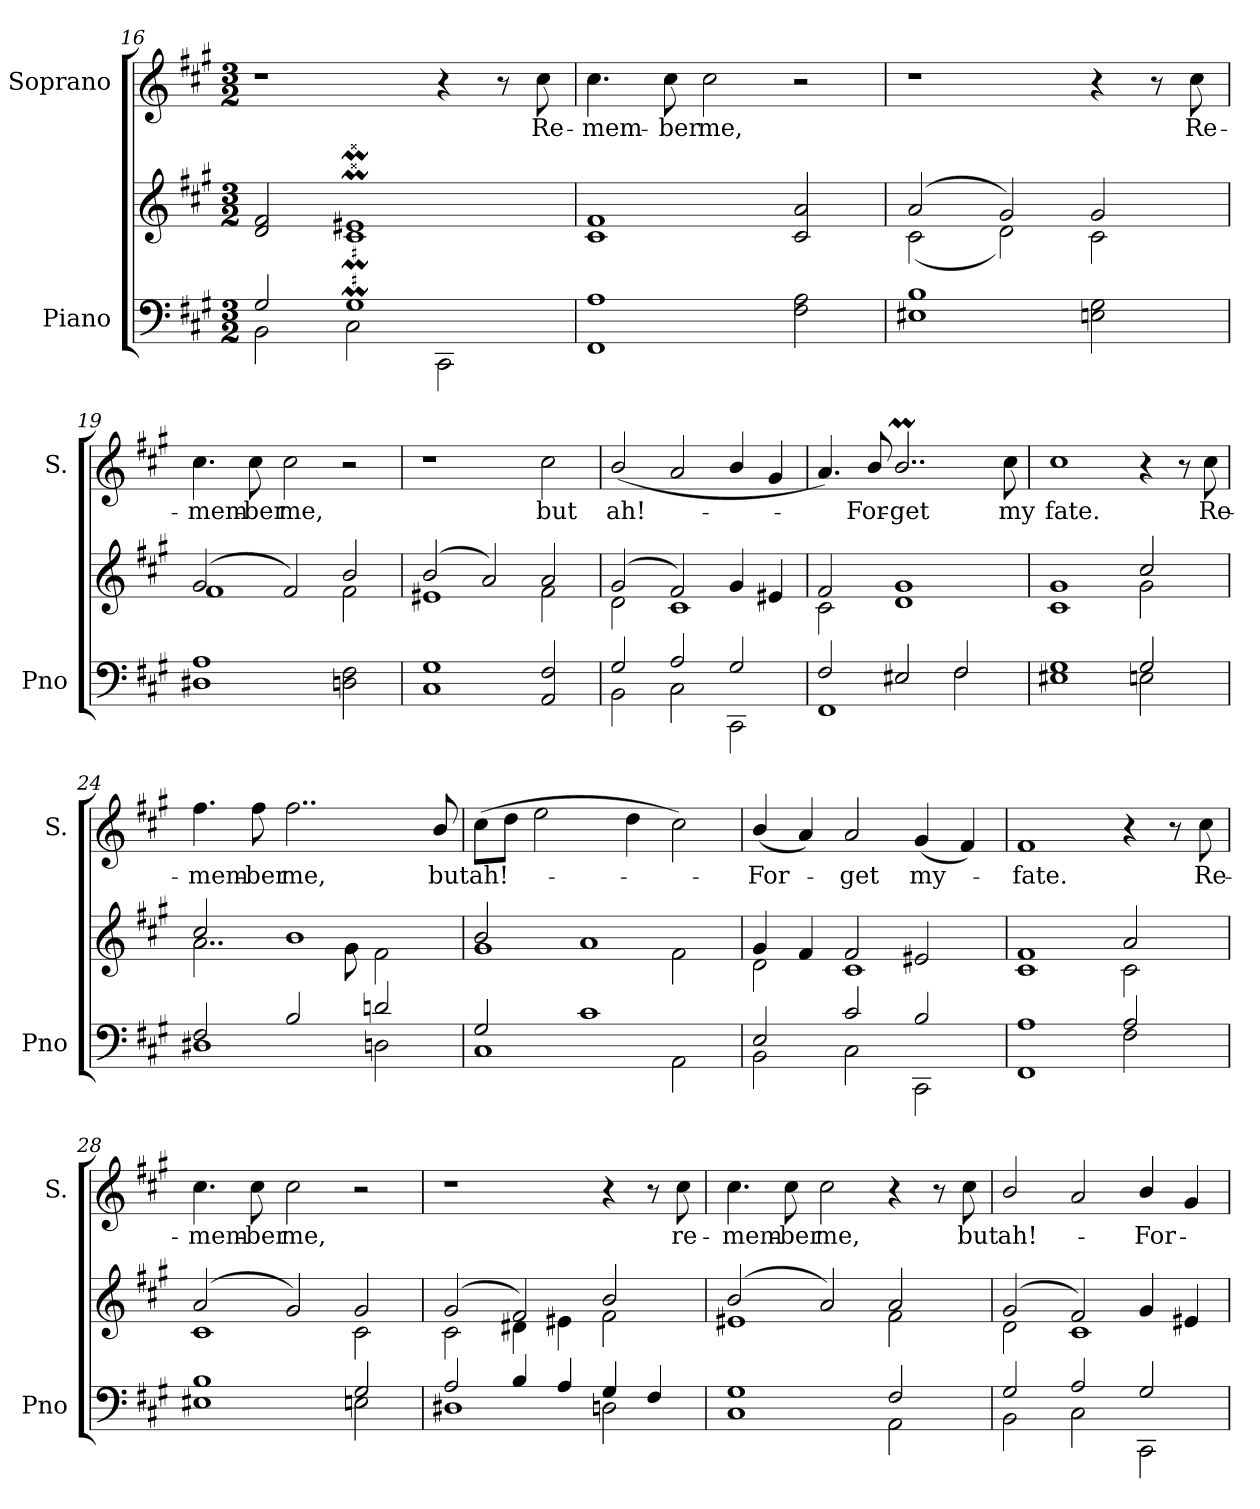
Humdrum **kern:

**kern	**kern	**kern	**text
*part2	*part2	*part1	*part1
*staff3	*staff2	*staff1	*staff1
*I"Piano	*	*I"Soprano	*
*I'Pno	*	*I'S.	*
*clefF4	*clefG2	*clefG2	*
*k[f#c#g#]	*k[f#c#g#]	*k[f#c#g#]	*
*A:	*A:	*A:	*
*M3/2	*M3/2	*M3/2	*
=16	=16	=16	=16
*^	*	*	*
2G#/	2BB\	2d/ 2f#/	1r	.
1G#	2C#\	1c#M 1e#XM	.	.
.	2CC#\	.	4r	.
.	.	.	8r	.
!	!	!	!	!LO:LY:b
.	.	.	8cc#\	Re-
*v	*v	*	*	*
=17	=17	=17	=17
!	!	!	!LO:LY:b
1FF# 1A	1c# 1f#	4.cc#\	-mem-
!	!	!	!LO:LY:b
.	.	8cc#\	-ber
!	!	!	!LO:LY:b
.	.	2cc#\	me,
2F#\ 2A\	2c#/ 2a/	2r	.
=18	=18	=18	=18
*	*^	*	*
1E#X 1B	(>2a/	(<2c#\	1r	.
.	2g#/)	2d\)	.	.
2En\ 2G#\	2g#/	2c#\	4r	.
.	.	.	8r	.
!	!	!	!	!LO:LY:b
.	.	.	8cc#\	Re-
=19	=19	=19	=19	=19
!	!	!	!	!LO:LY:b
1D#X 1A	(>2g#/	1f#	4.cc#\	-mem-
!	!	!	!	!LO:LY:b
.	.	.	8cc#\	-ber
!	!	!	!	!LO:LY:b
.	2f#/)	.	2cc#\	me,
2Dn\ 2F#\	2b/	2f#\	2r	.
=20	=20	=20	=20	=20
1C# 1G#	(>2b/	1e#X	1r	.
.	2a/)	.	.	.
!	!	!	!	!LO:LY:b
2AA/ 2F#/	2a/	2f#\	2cc#\	but
!!LO:LB:g=z
=21	=21	=21	=21	=21
*^	*	*	*	*
!	!	!	!	!	!LO:LY:b
2G#/	2BB\	(>2g#/	2d\	(<2b/	ah!-
2A/	2C#\	2f#/)	1c#	2a/	.
2G#/	2CC#\	4g#/	.	4b/	.
.	.	4e#X/	.	4g#/	.
=22	=22	=22	=22	=22	=22
2F#/	1FF#	2f#/	2c#\	4.a/)	.
!	!	!	!	!	!LO:LY:b
.	.	.	.	8b/	-For-
!	!	!	!	!	!LO:LY:b
2E#X/	.	1g#	1d	2..bM/	-get
2F#/	2F#\	.	.	.	.
!	!	!	!	!	!LO:LY:b
.	.	.	.	8cc#\	my
=23	=23	=23	=23	=23	=23
!	!	!	!	!	!LO:LY:b
1G#	1E#X	1g#	1c#	1cc#	fate.
2G#/	2En\	2cc#/	2g#\	4r	.
.	.	.	.	8r	.
!	!	!	!	!	!LO:LY:b
.	.	.	.	8cc#\	Re-
=24	=24	=24	=24	=24	=24
!	!	!	!	!	!LO:LY:b
2F#/	1D#X	2cc#/	2..a\	4.ff#\	-mem-
!	!	!	!	!	!LO:LY:b
.	.	.	.	8ff#\	-ber
!	!	!	!	!	!LO:LY:b
2B/	.	1b	.	2..ff#\	me,
.	.	.	8g#\	.	.
2dn/	2Dn\	.	2f#\	.	.
!	!	!	!	!	!LO:LY:b
.	.	.	.	8b/	but
=25	=25	=25	=25	=25	=25
!	!	!	!	!	!LO:LY:b
2G#/	1C#	2b/	1g#	(>8cc#\L	ah!-
.	.	.	.	8dd\J	.
.	.	.	.	2ee\	.
1c#	.	1a	.	.	.
.	.	.	.	4dd\	.
.	2AA\	.	2f#\	2cc#\)	.
=26	=26	=26	=26	=26	=26
!	!	!	!	!	!LO:LY:b
2E/	2BB\	4g#/	2d\	(<4b/	-For-
.	.	4f#/	.	4a/)	.
!	!	!	!	!	!LO:LY:b
2c#/	2C#\	2f#/	1c#	2a/	-get
!	!	!	!	!	!LO:LY:b
2B/	2CC#\	2e#X/	.	(<4g#/	my-
.	.	.	.	4f#/)	.
!!LO:PB:g=z
=27	=27	=27	=27	=27	=27
!	!	!	!	!	!LO:LY:b
1A	1FF#	1f#	1c#	1f#	-fate.
2A/	2F#\	2a/	2c#\	4r	.
.	.	.	.	8r	.
!	!	!	!	!	!LO:LY:b
.	.	.	.	8cc#\	Re-
=28	=28	=28	=28	=28	=28
!	!	!	!	!	!LO:LY:b
1B	1E#X	(>2a/	1c#	4.cc#\	-mem-
!	!	!	!	!	!LO:LY:b
.	.	.	.	8cc#\	-ber
!	!	!	!	!	!LO:LY:b
.	.	2g#/)	.	2cc#\	me,
2G#/	2En\	2g#/	2c#\	2r	.
=29	=29	=29	=29	=29	=29
2A/	1D#X	(>2g#/	2c#\	1r	.
4B/	.	2f#/)	4d#X\	.	.
4A/	.	.	4e#X\	.	.
4G#/	2Dn\	2b/	2f#\	4r	.
4F#/	.	.	.	8r	.
!	!	!	!	!	!LO:LY:b
.	.	.	.	8cc#\	re-
=30	=30	=30	=30	=30	=30
!	!	!	!	!	!LO:LY:b
1G#	1C#	(>2b/	1e#X	4.cc#\	mem-
!	!	!	!	!	!LO:LY:b
.	.	.	.	8cc#\	ber
!	!	!	!	!	!LO:LY:b
.	.	2a/)	.	2cc#\	me,
2F#/	2AA\	2a/	2f#\	4r	.
.	.	.	.	8r	.
!	!	!	!	!	!LO:LY:b
.	.	.	.	8cc#\	but
=31	=31	=31	=31	=31	=31
!	!	!	!	!	!LO:LY:b
2G#/	2BB\	(>2g#/	2d\	2b/	ah!-
2A/	2C#\	2f#/)	1c#	2a/	.
!	!	!	!	!	!LO:LY:b
2G#/	2CC#\	4g#/	.	4b/	For-
.	.	4e#X/	.	4g#/	.
*v	*v	*	*	*	*
*	*v	*v	*	*
=	=	=	=
*-	*-	*-	*-
